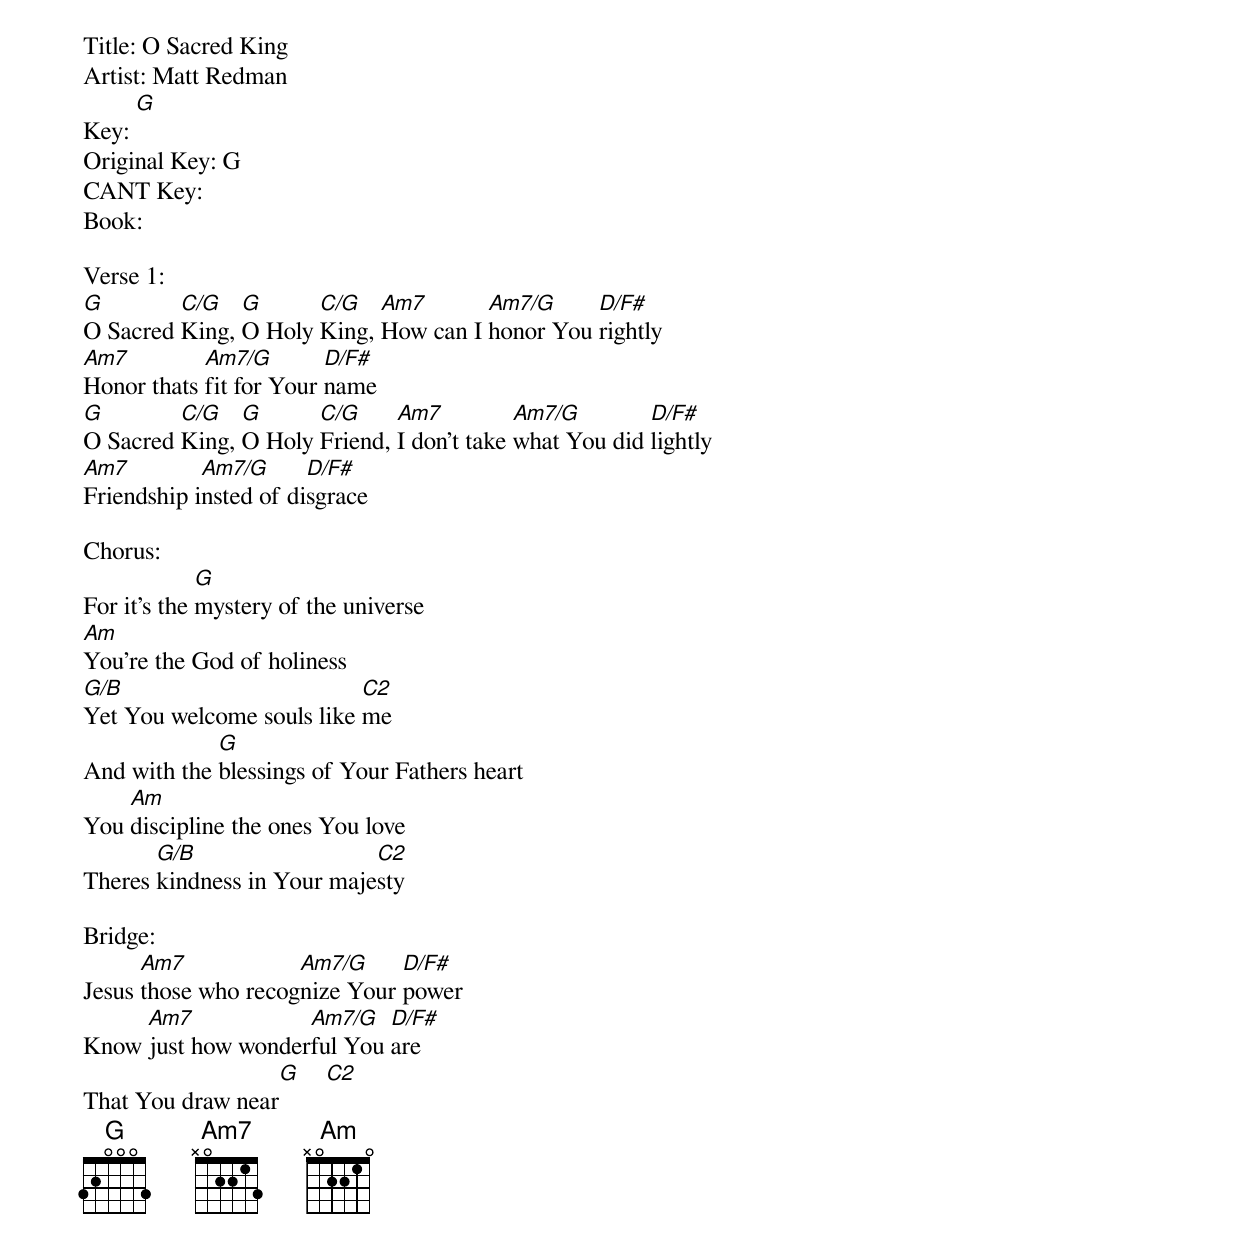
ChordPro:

Title: O Sacred King
Artist: Matt Redman
Key: [G]
Original Key: G
CANT Key:
Book:

Verse 1:
[G]O Sacred [C/G]King, [G]O Holy [C/G]King, [Am7]How can I [Am7/G]honor You [D/F#]rightly
[Am7]Honor thats [Am7/G]fit for Your [D/F#]name
[G]O Sacred [C/G]King, [G]O Holy [C/G]Friend, [Am7]I don't take [Am7/G]what You did [D/F#]lightly
[Am7]Friendship i[Am7/G]nsted of di[D/F#]sgrace

Chorus:
For it's the [G]mystery of the universe
[Am]You're the God of holiness
[G/B]Yet You welcome souls like [C2]me
And with the [G]blessings of Your Fathers heart
You [Am]discipline the ones You love
Theres [G/B]kindness in Your maje[C2]sty

Bridge:
Jesus [Am7]those who recog[Am7/G]nize Your [D/F#]power
Know [Am7]just how wonder[Am7/G]ful You [D/F#]are
That You draw near[G]    [C2]
